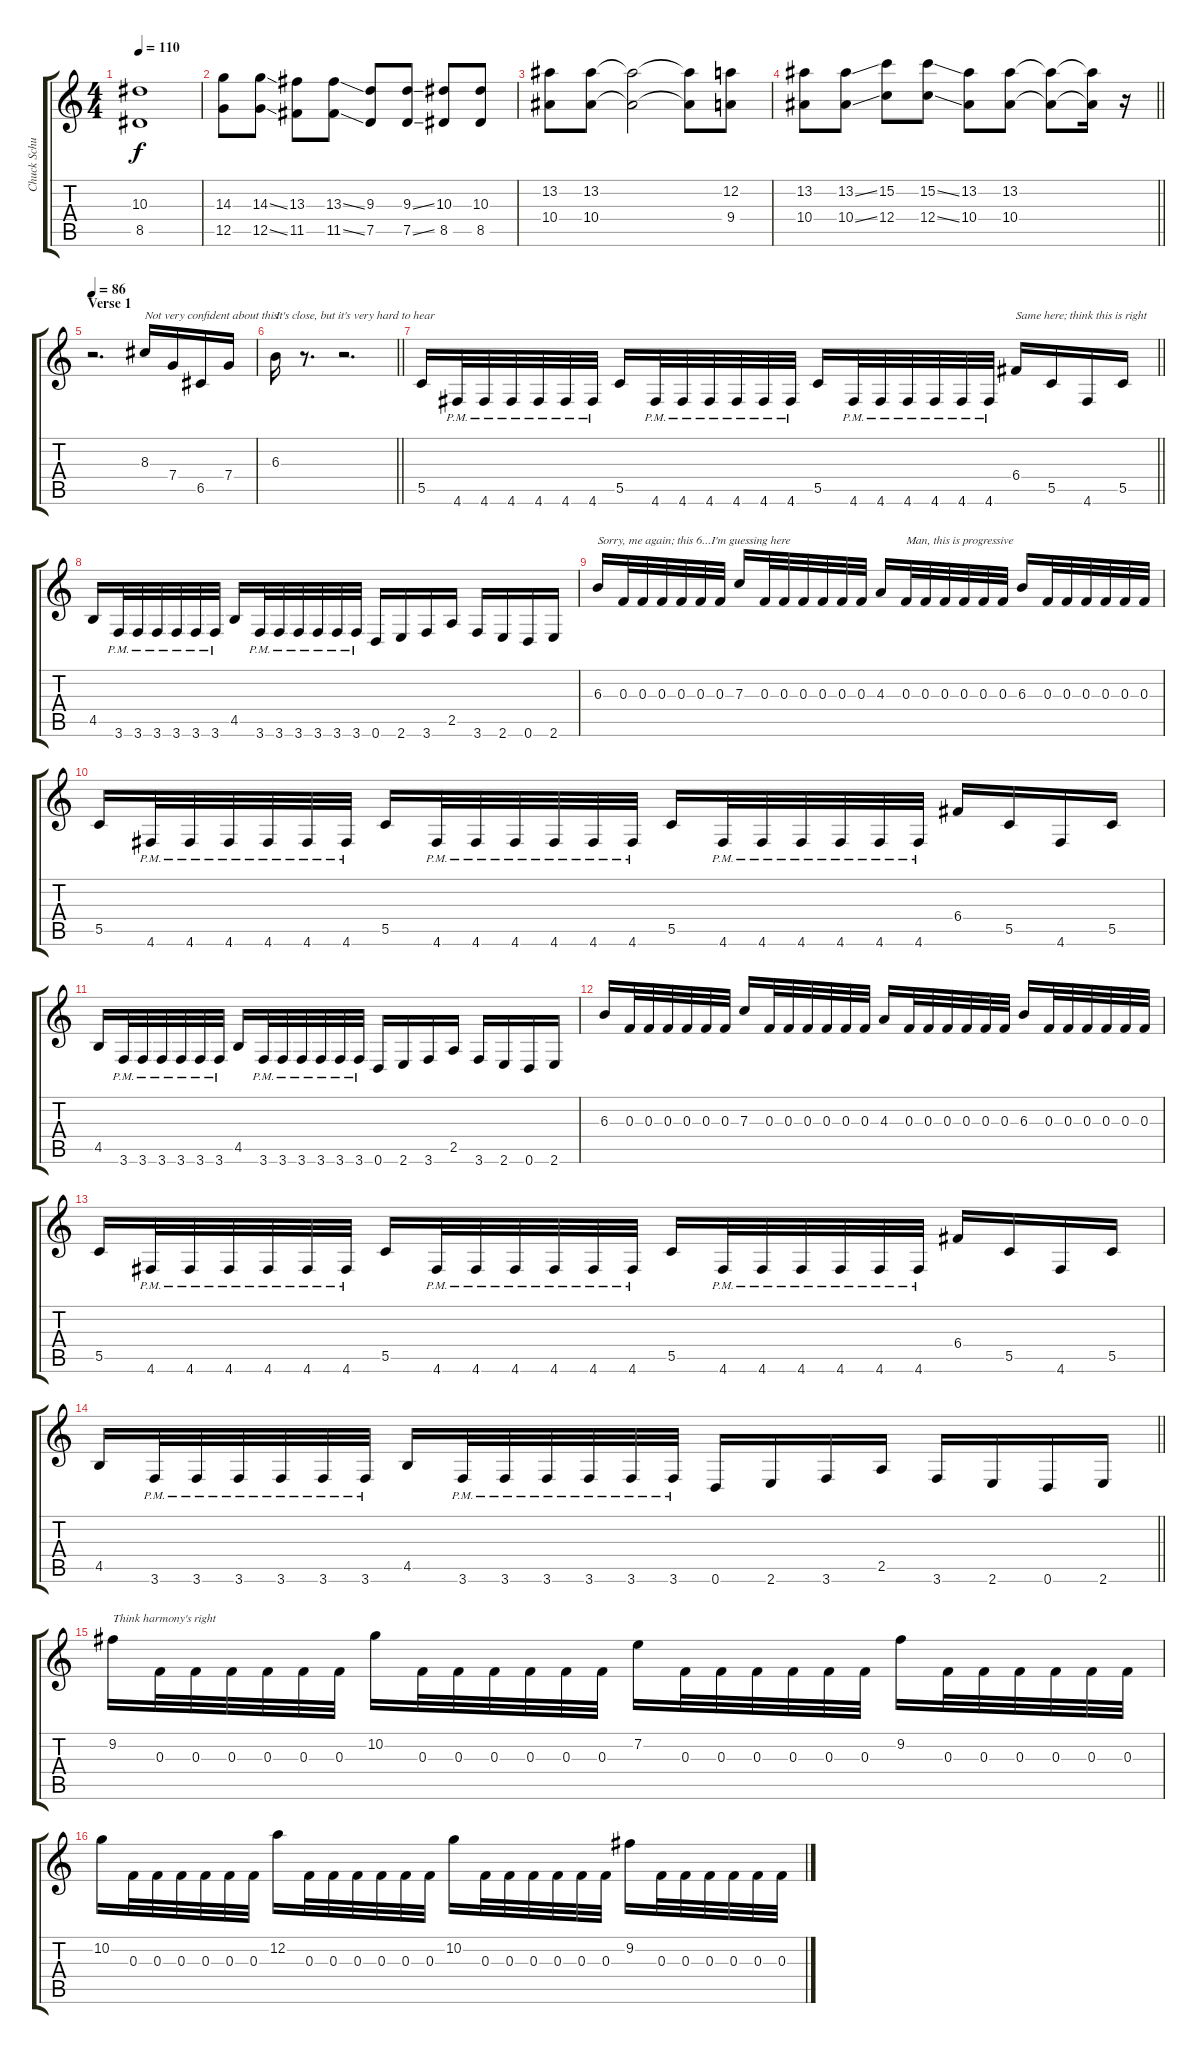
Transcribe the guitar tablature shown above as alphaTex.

\track ("Chuck Schuldiner Lead" "Chuck Schu") {instrument distortionguitar}
\staff {score tabs}
\tuning (D4 A3 F3 C3 G2 D2) {hide}
\ts (4 4)
\tempo 110
\clef g2
\ks c
(10.3{t} 8.5{t}).1{dy f} |
(14.3 12.5).8 (14.3{ss} 12.5{ss}).8 (13.3 11.5).8 (13.3{ss} 11.5{ss}).8 (9.3 7.5).8 (9.3{ss} 7.5{ss}).8 (10.3 8.5).8 (10.3 8.5).8 |
(13.2 10.4).8 (13.2 10.4).8 (13.2{t} 10.4{t}).2 (13.2{t} 10.4{t}).8 (12.2 9.4).8 |
\barLineRight lightlight
(13.2 10.4).8 (13.2{ss} 10.4{ss}).8 (15.2 12.4).8 (15.2{ss} 12.4{ss}).8 (13.2 10.4).8 (13.2 10.4).8 (13.2{t} 10.4{t}).8 (13.2{t} 10.4{t}).16 r.16 |
\section ("" "Verse 1")
\tempo 86
r.2{d} 8.3.16{txt "Not very confident about this"} 7.4.16 6.5.16 7.4.16 |
\barLineRight lightlight
6.3.16{txt "It's close, but it's very hard to hear"} r.8{d} r.2{d} |
\section ("" "")
\barLineRight lightlight
5.5.16 4.6{pm}.32 4.6{pm}.32 4.6{pm}.32 4.6{pm}.32 4.6{pm}.32 4.6{pm}.32 5.5.16 4.6{pm}.32 4.6{pm}.32 4.6{pm}.32 4.6{pm}.32 4.6{pm}.32 4.6{pm}.32 5.5.16 4.6{pm}.32 4.6{pm}.32 4.6{pm}.32 4.6{pm}.32 4.6{pm}.32 4.6{pm}.32 6.4.16{txt "Same here; think this is right"} 5.5.16 4.6.16 5.5.16 |
\section ("" "")
4.5.16 3.6{pm}.32 3.6{pm}.32 3.6{pm}.32 3.6{pm}.32 3.6{pm}.32 3.6{pm}.32 4.5.16 3.6{pm}.32 3.6{pm}.32 3.6{pm}.32 3.6{pm}.32 3.6{pm}.32 3.6{pm}.32 0.6.16 2.6.16 3.6.16 2.5.16 3.6.16 2.6.16 0.6.16 2.6.16 |
6.3.16{txt "Sorry, me again; this 6...I'm guessing here"} 0.3.32 0.3.32 0.3.32 0.3.32 0.3.32 0.3.32 7.3.16 0.3.32 0.3.32 0.3.32 0.3.32 0.3.32 0.3.32 4.3.16 0.3.32{txt "Man, this is progressive"} 0.3.32 0.3.32 0.3.32 0.3.32 0.3.32 6.3.16 0.3.32 0.3.32 0.3.32 0.3.32 0.3.32 0.3.32 |
5.5.16 4.6{pm}.32 4.6{pm}.32 4.6{pm}.32 4.6{pm}.32 4.6{pm}.32 4.6{pm}.32 5.5.16 4.6{pm}.32 4.6{pm}.32 4.6{pm}.32 4.6{pm}.32 4.6{pm}.32 4.6{pm}.32 5.5.16 4.6{pm}.32 4.6{pm}.32 4.6{pm}.32 4.6{pm}.32 4.6{pm}.32 4.6{pm}.32 6.4.16 5.5.16 4.6.16 5.5.16 |
4.5.16 3.6{pm}.32 3.6{pm}.32 3.6{pm}.32 3.6{pm}.32 3.6{pm}.32 3.6{pm}.32 4.5.16 3.6{pm}.32 3.6{pm}.32 3.6{pm}.32 3.6{pm}.32 3.6{pm}.32 3.6{pm}.32 0.6.16 2.6.16 3.6.16 2.5.16 3.6.16 2.6.16 0.6.16 2.6.16 |
6.3.16 0.3.32 0.3.32 0.3.32 0.3.32 0.3.32 0.3.32 7.3.16 0.3.32 0.3.32 0.3.32 0.3.32 0.3.32 0.3.32 4.3.16 0.3.32 0.3.32 0.3.32 0.3.32 0.3.32 0.3.32 6.3.16 0.3.32 0.3.32 0.3.32 0.3.32 0.3.32 0.3.32 |
5.5.16 4.6{pm}.32 4.6{pm}.32 4.6{pm}.32 4.6{pm}.32 4.6{pm}.32 4.6{pm}.32 5.5.16 4.6{pm}.32 4.6{pm}.32 4.6{pm}.32 4.6{pm}.32 4.6{pm}.32 4.6{pm}.32 5.5.16 4.6{pm}.32 4.6{pm}.32 4.6{pm}.32 4.6{pm}.32 4.6{pm}.32 4.6{pm}.32 6.4.16 5.5.16 4.6.16 5.5.16 |
\barLineRight lightlight
4.5.16 3.6{pm}.32 3.6{pm}.32 3.6{pm}.32 3.6{pm}.32 3.6{pm}.32 3.6{pm}.32 4.5.16 3.6{pm}.32 3.6{pm}.32 3.6{pm}.32 3.6{pm}.32 3.6{pm}.32 3.6{pm}.32 0.6.16 2.6.16 3.6.16 2.5.16 3.6.16 2.6.16 0.6.16 2.6.16 |
\section ("" "")
9.2.16{txt "Think harmony's right"} 0.3.32 0.3.32 0.3.32 0.3.32 0.3.32 0.3.32 10.2.16 0.3.32 0.3.32 0.3.32 0.3.32 0.3.32 0.3.32 7.2.16 0.3.32 0.3.32 0.3.32 0.3.32 0.3.32 0.3.32 9.2.16 0.3.32 0.3.32 0.3.32 0.3.32 0.3.32 0.3.32 |
10.2.16 0.3.32 0.3.32 0.3.32 0.3.32 0.3.32 0.3.32 12.2.16 0.3.32 0.3.32 0.3.32 0.3.32 0.3.32 0.3.32 10.2.16 0.3.32 0.3.32 0.3.32 0.3.32 0.3.32 0.3.32 9.2.16 0.3.32 0.3.32 0.3.32 0.3.32 0.3.32 0.3.32
